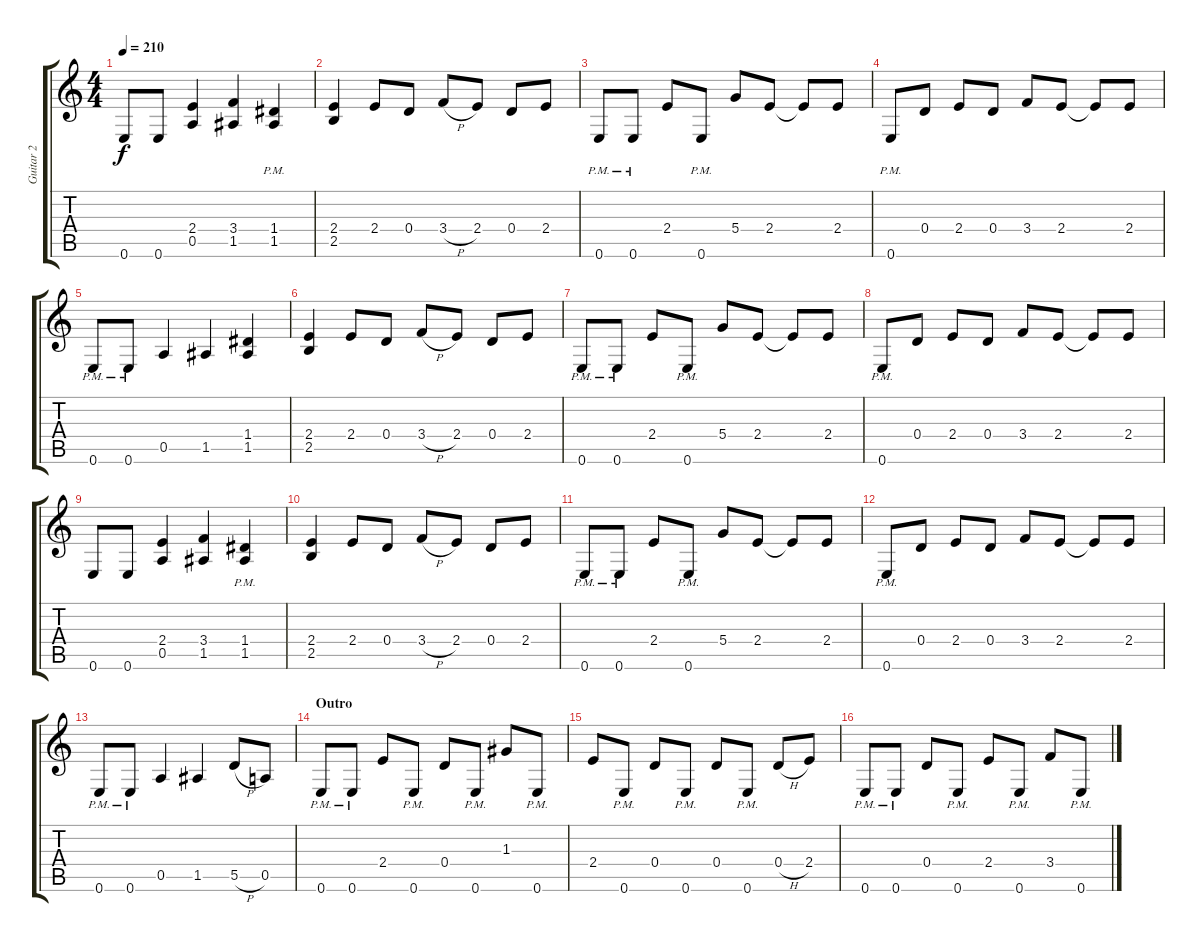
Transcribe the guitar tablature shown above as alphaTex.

\track ("Guitar 2" "Guitar 2") {instrument overdrivenguitar}
\staff {score tabs}
\tuning (E4 B3 G3 D3 A2 E2) {hide}
\ts (4 4)
\tempo 210
\clef g2
\ks c
0.6.8{dy f} 0.6.8 (2.4 0.5).4 (3.4 1.5).4 (1.4{pm} 1.5{pm}).4 |
(2.4 2.5).4 2.4.8 0.4.8 3.4{h}.8 2.4.8 0.4.8 2.4.8 |
0.6{pm}.8 0.6{pm}.8 2.4.8 0.6{pm}.8 5.4.8 2.4.8 2.4{t}.8 2.4.8 |
0.6{pm}.8 0.4.8 2.4.8 0.4.8 3.4.8 2.4.8 2.4{t}.8 2.4.8 |
0.6{pm}.8 0.6{pm}.8 0.5.4 1.5.4 (1.4 1.5).4 |
(2.4 2.5).4 2.4.8 0.4.8 3.4{h}.8 2.4.8 0.4.8 2.4.8 |
0.6{pm}.8 0.6{pm}.8 2.4.8 0.6{pm}.8 5.4.8 2.4.8 2.4{t}.8 2.4.8 |
0.6{pm}.8 0.4.8 2.4.8 0.4.8 3.4.8 2.4.8 2.4{t}.8 2.4.8 |
0.6.8 0.6.8 (2.4 0.5).4 (3.4 1.5).4 (1.4{pm} 1.5{pm}).4 |
(2.4 2.5).4 2.4.8 0.4.8 3.4{h}.8 2.4.8 0.4.8 2.4.8 |
0.6{pm}.8 0.6{pm}.8 2.4.8 0.6{pm}.8 5.4.8 2.4.8 2.4{t}.8 2.4.8 |
0.6{pm}.8 0.4.8 2.4.8 0.4.8 3.4.8 2.4.8 2.4{t}.8 2.4.8 |
0.6{pm}.8 0.6{pm}.8 0.5.4 1.5.4 5.5{h}.8 0.5.8 |
\section ("" "Outro")
0.6{pm}.8 0.6{pm}.8 2.4.8 0.6{pm}.8 0.4.8 0.6{pm}.8 1.3.8 0.6{pm}.8 |
2.4.8 0.6{pm}.8 0.4.8 0.6{pm}.8 0.4.8 0.6{pm}.8 0.4{h}.8 2.4.8 |
0.6{pm}.8 0.6{pm}.8 0.4.8 0.6{pm}.8 2.4.8 0.6{pm}.8 3.4.8 0.6{pm}.8
